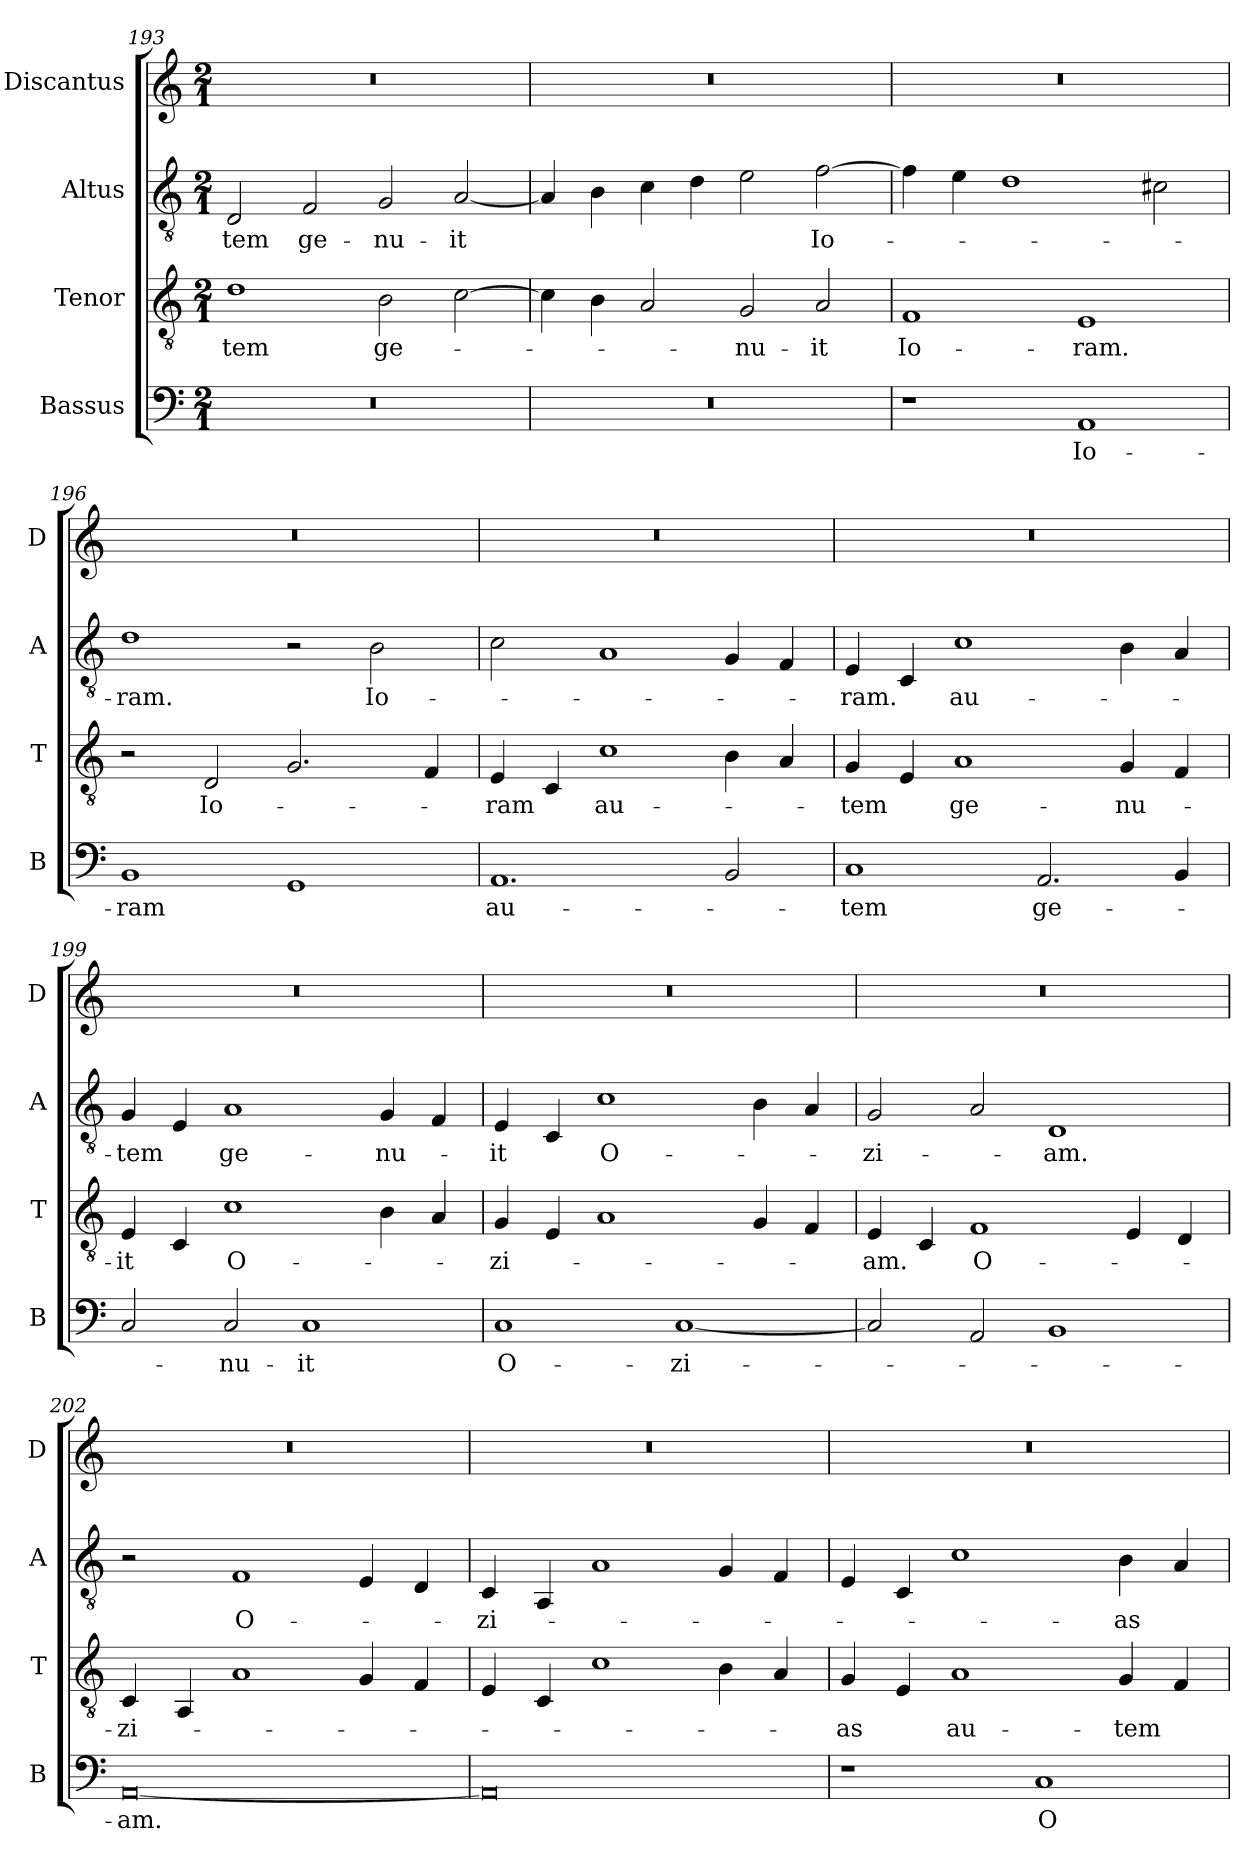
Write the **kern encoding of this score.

**kern	**text	**kern	**text	**kern	**text	**kern
*part4	*part4	*part3	*part3	*part2	*part2	*part1
*staff4	*staff4	*staff3	*staff3	*staff2	*staff2	*staff1
*I"Bassus	*	*I"Tenor	*	*I"Altus	*	*I"Discantus
*I'B	*	*I'T	*	*I'A	*	*I'D
*clefF4	*	*clefGv2	*	*clefGv2	*	*clefG2
*k[]	*	*k[]	*	*k[]	*	*k[]
*M2/1	*	*M2/1	*	*M2/1	*	*M2/1
=193	=193	=193	=193	=193	=193	=193
0r	.	1d	-tem	2D/	-tem	0r
.	.	.	.	2F/	ge-	.
.	.	2B\	ge-	2G/	-nu-	.
.	.	[2c\	.	[2A/	-it	.
=194	=194	=194	=194	=194	=194	=194
0r	.	4c\]	.	4A/]	.	0r
.	.	4B\	.	4B\	.	.
.	.	2A/	.	4c\	.	.
.	.	.	.	4d\	.	.
.	.	2G/	-nu-	2e\	.	.
.	.	2A/	-it	[2f\	Io-	.
=195	=195	=195	=195	=195	=195	=195
1r	.	1F	Io-	4f\]	.	0r
.	.	.	.	4e\	.	.
.	.	.	.	1d	.	.
1AA	Io-	1E	-ram.	.	.	.
.	.	.	.	2c#X\	.	.
=196	=196	=196	=196	=196	=196	=196
1BB	-ram	2r	.	1d	-ram.	0r
.	.	2D/	Io-	.	.	.
1GG	.	2.G/	.	2r	.	.
.	.	.	.	2B\	Io-	.
.	.	4F/	.	.	.	.
=197	=197	=197	=197	=197	=197	=197
1.AA	au-	4E/	-ram	2c\	.	0r
.	.	4C/	.	.	.	.
.	.	1c	au-	1A	.	.
2BB/	.	4B\	.	4G/	.	.
.	.	4A/	.	4F/	.	.
=198	=198	=198	=198	=198	=198	=198
1C	-tem	4G/	-tem	4E/	-ram.	0r
.	.	4E/	.	4C/	.	.
.	.	1A	ge-	1c	au-	.
2.AA/	ge-	.	.	.	.	.
.	.	4G/	-nu-	4B\	.	.
4BB/	.	4F/	.	4A/	.	.
=199	=199	=199	=199	=199	=199	=199
2C/	.	4E/	-it	4G/	-tem	0r
.	.	4C/	.	4E/	.	.
2C/	-nu-	1c	O-	1A	ge-	.
1C	-it	.	.	.	.	.
.	.	4B\	.	4G/	-nu-	.
.	.	4A/	.	4F/	.	.
=200	=200	=200	=200	=200	=200	=200
1C	O-	4G/	-zi-	4E/	-it	0r
.	.	4E/	.	4C/	.	.
.	.	1A	.	1c	O-	.
[1C	-zi-	.	.	.	.	.
.	.	4G/	.	4B\	.	.
.	.	4F/	.	4A/	.	.
=201	=201	=201	=201	=201	=201	=201
2C/]	.	4E/	-am.	2G/	-zi-	0r
.	.	4C/	.	.	.	.
2AA/	.	1F	O-	2A/	.	.
1BB	.	.	.	1D	-am.	.
.	.	4E/	.	.	.	.
.	.	4D/	.	.	.	.
=202	=202	=202	=202	=202	=202	=202
[0AA	-am.	4C/	-zi-	2r	.	0r
.	.	4AA/	.	.	.	.
.	.	1A	.	1F	O-	.
.	.	4G/	.	4E/	.	.
.	.	4F/	.	4D/	.	.
=203	=203	=203	=203	=203	=203	=203
0AA]	.	4E/	.	4C/	-zi-	0r
.	.	4C/	.	4AA/	.	.
.	.	1c	.	1A	.	.
.	.	4B\	.	4G/	.	.
.	.	4A/	.	4F/	.	.
=204	=204	=204	=204	=204	=204	=204
1r	.	4G/	-as	4E/	.	0r
.	.	4E/	.	4C/	.	.
.	.	1A	au-	1c	.	.
1C	O-	.	.	.	.	.
.	.	4G/	-tem	4B\	-as	.
.	.	4F/	.	4A/	.	.
=	=	=	=	=	=	=
*-	*-	*-	*-	*-	*-	*-
